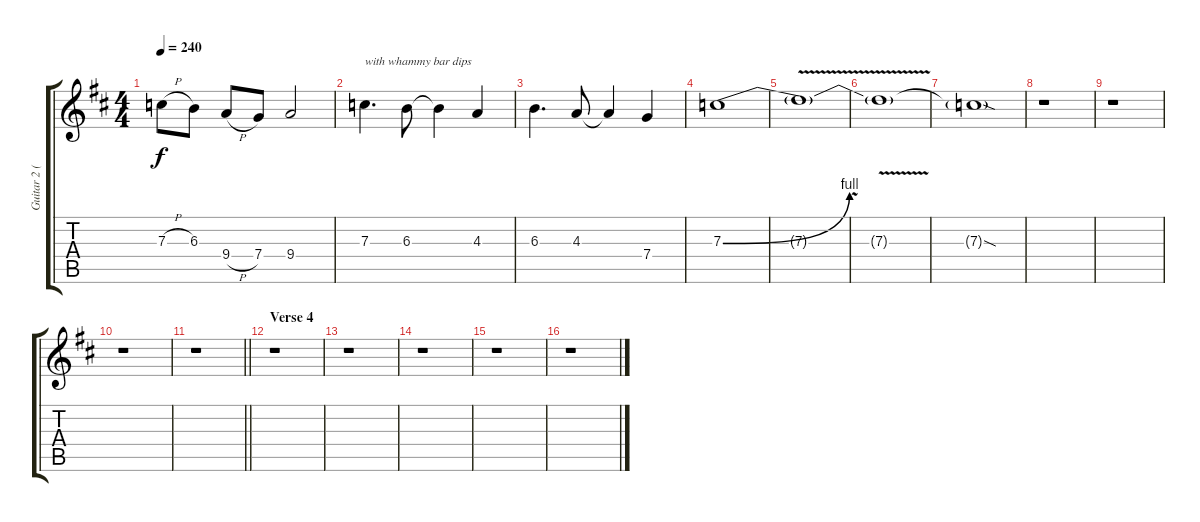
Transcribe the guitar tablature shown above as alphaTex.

\track ("Guitar 2 (Lead)" "Guitar 2 (") {instrument overdrivenguitar}
\staff {score tabs}
\tuning (D4 A3 F3 C3 G2 D2) {hide}
\ts (4 4)
\tempo 240
\clef g2
\ks d
7.3{h}.8{dy f} 6.3.8 9.4{h}.8 7.4.8 9.4.2 |
7.3.4{d txt "with whammy bar dips"} 6.3.8 6.3{t}.4 4.3.4 |
6.3.4{d} 4.3.8 4.3{t}.4 7.4.4 |
7.3{be (bend 0 0 60 4)}.1 |
7.3{v t}.1 |
7.3{t}.1 |
7.3{sod t}.1 |
r.1 |
r.1 |
r.1 |
\barLineRight lightlight
r.1 |
\section ("" "Verse 4")
r.1 |
r.1 |
r.1 |
r.1 |
r.1
